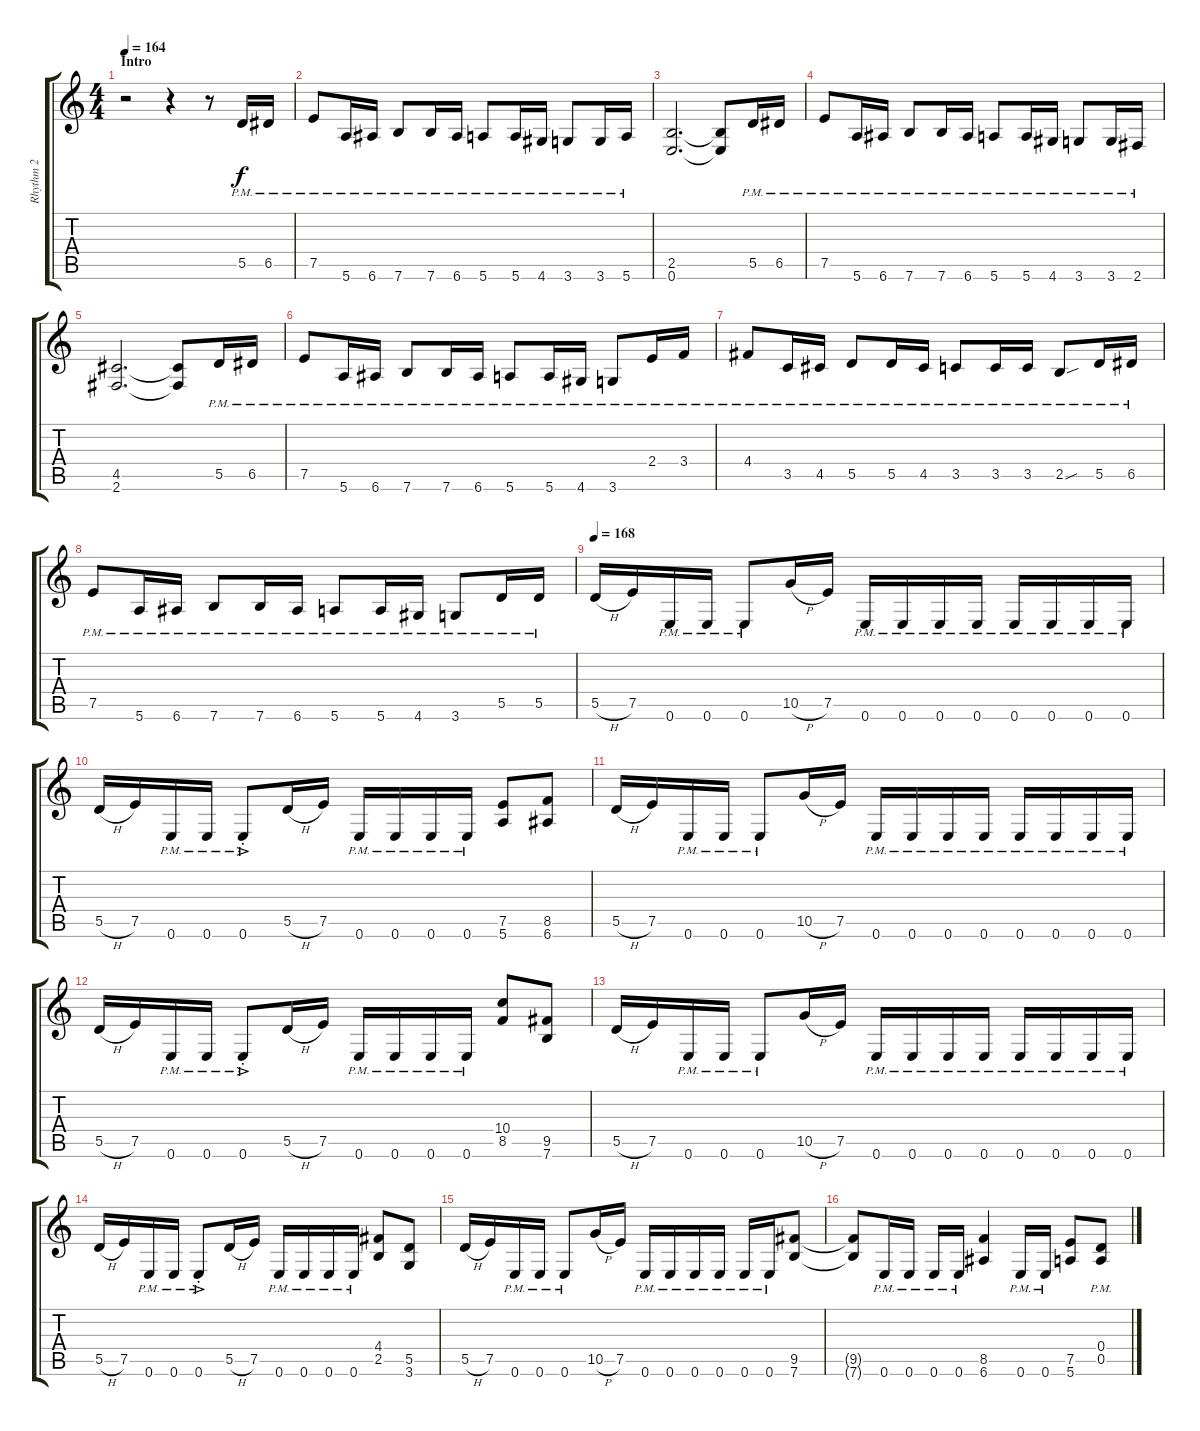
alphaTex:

\track ("Rhythm 2" "Rhythm 2") {instrument distortionguitar}
\staff {score tabs}
\tuning (E4 B3 G3 D3 A2 E2) {hide}
\ts (4 4)
\section ("" "Intro")
\tempo 164
\clef g2
\ks c
r.2{dy f instrument distortionguitar} r.4 r.8 5.5{pm}.16 6.5{pm}.16 |
7.5{pm}.8 5.6{pm}.16 6.6{pm}.16 7.6{pm}.8 7.6{pm}.16 6.6{pm}.16 5.6{pm}.8 5.6{pm}.16 4.6{pm}.16 3.6{pm}.8 3.6{pm}.16 5.6{pm}.16 |
(2.5 0.6).2{d} (2.5{t} 0.6{t}).8 5.5{pm}.16 6.5{pm}.16 |
7.5{pm}.8 5.6{pm}.16 6.6{pm}.16 7.6{pm}.8 7.6{pm}.16 6.6{pm}.16 5.6{pm}.8 5.6{pm}.16 4.6{pm}.16 3.6{pm}.8 3.6{pm}.16 2.6{pm}.16 |
(4.5 2.6).2{d} (4.5{t} 2.6{t}).8 5.5{pm}.16 6.5{pm}.16 |
7.5{pm}.8 5.6{pm}.16 6.6{pm}.16 7.6{pm}.8 7.6{pm}.16 6.6{pm}.16 5.6{pm}.8 5.6{pm}.16 4.6{pm}.16 3.6{pm}.8 2.4{pm}.16 3.4{pm}.16 |
4.4{pm}.8 3.5{pm}.16 4.5{pm}.16 5.5{pm}.8 5.5{pm}.16 4.5{pm}.16 3.5{pm}.8 3.5{pm}.16 3.5{pm}.16 2.5{sou pm}.8 5.5{pm}.16 6.5{pm}.16 |
7.5{pm}.8 5.6{pm}.16 6.6{pm}.16 7.6{pm}.8 7.6{pm}.16 6.6{pm}.16 5.6{pm}.8 5.6{pm}.16 4.6{pm}.16 3.6{pm}.8 5.5{pm}.16 5.5{pm}.16 |
\tempo 168
5.5{h}.16 7.5.16 0.6{pm}.16 0.6{pm}.16 0.6{pm}.8 10.5{h}.16 7.5.16 0.6{pm}.16 0.6{pm}.16 0.6{pm}.16 0.6{pm}.16 0.6{pm}.16 0.6{pm}.16 0.6{pm}.16 0.6{pm}.16 |
5.5{h}.16 7.5.16 0.6{pm}.16 0.6{pm}.16 0.6{ac pm st}.8 5.5{h}.16 7.5.16 0.6{pm}.16 0.6{pm}.16 0.6{pm}.16 0.6{pm}.16 (7.5 5.6).8 (8.5 6.6).8 |
5.5{h}.16 7.5.16 0.6{pm}.16 0.6{pm}.16 0.6{pm}.8 10.5{h}.16 7.5.16 0.6{pm}.16 0.6{pm}.16 0.6{pm}.16 0.6{pm}.16 0.6{pm}.16 0.6{pm}.16 0.6{pm}.16 0.6{pm}.16 |
5.5{h}.16 7.5.16 0.6{pm}.16 0.6{pm}.16 0.6{ac pm st}.8 5.5{h}.16 7.5.16 0.6{pm}.16 0.6{pm}.16 0.6{pm}.16 0.6{pm}.16 (10.4 8.5).8 (9.5 7.6).8 |
5.5{h}.16 7.5.16 0.6{pm}.16 0.6{pm}.16 0.6{pm}.8 10.5{h}.16 7.5.16 0.6{pm}.16 0.6{pm}.16 0.6{pm}.16 0.6{pm}.16 0.6{pm}.16 0.6{pm}.16 0.6{pm}.16 0.6{pm}.16 |
5.5{h}.16 7.5.16 0.6{pm}.16 0.6{pm}.16 0.6{ac pm st}.8 5.5{h}.16 7.5.16 0.6{pm}.16 0.6{pm}.16 0.6{pm}.16 0.6{pm}.16 (4.4 2.5).8 (5.5 3.6).8 |
5.5{h}.16 7.5.16 0.6{pm}.16 0.6{pm}.16 0.6{pm}.8 10.5{h}.16 7.5.16 0.6{pm}.16 0.6{pm}.16 0.6{pm}.16 0.6{pm}.16 0.6{pm}.16 0.6{pm}.16 (9.5 7.6).8 |
(9.5{t} 7.6{t}).8 0.6{pm}.16 0.6{pm}.16 0.6{pm}.16 0.6{pm}.16 (8.5 6.6).4 0.6{pm}.16 0.6{pm}.16 (7.5 5.6).8 (0.4{pm} 0.5{pm}).8
